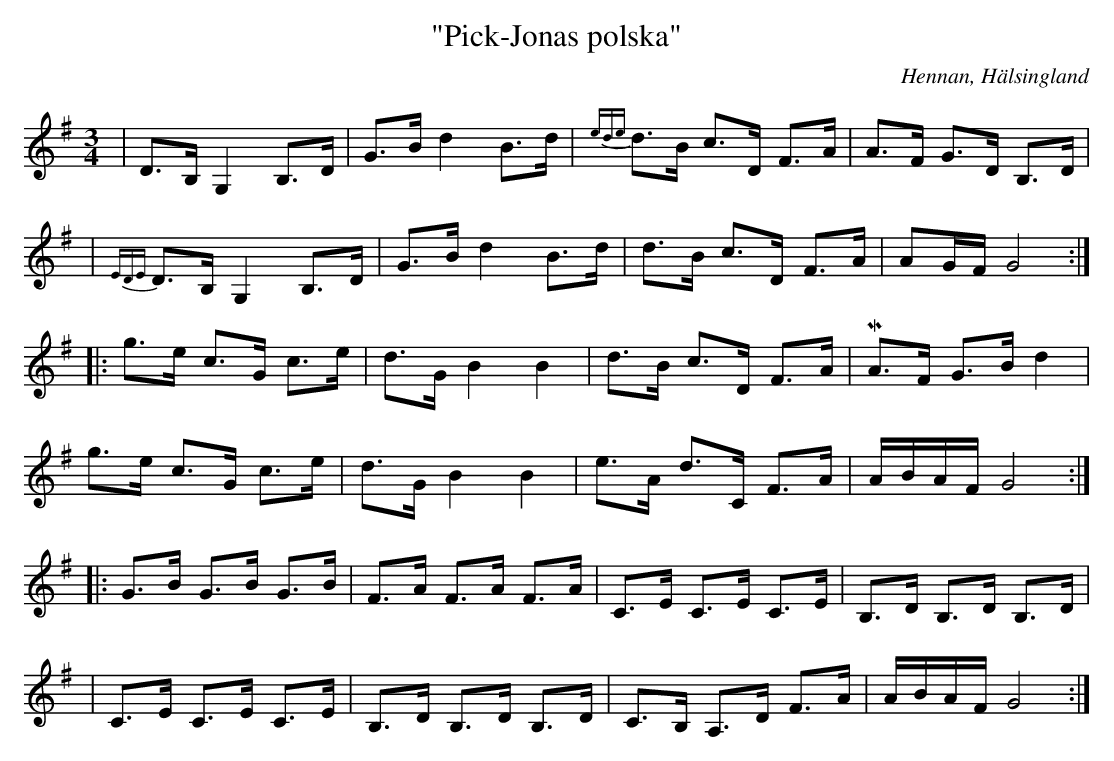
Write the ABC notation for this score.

X:1
T: "Pick-Jonas polska"
O: Hennan, Hälsingland
M: 3/4
L: 1/8
K: G
|D>B, G,2 B,>D | G>B d2 B>d | {ede}d>B c>D F>A| A>F G>D B,>D|
|{EDE}D>B, G,2 B,>D|G>B d2 B>d | d>B c>D F>A| AG/F/ G4 :|
|:g>e c>G c>e | d>G B2 B2 | d>B c>D F>A|MA>F G>B d2|
g>e c>G c>e | d>G B2 B2 | e>A d>C F>A|A/B/A/F/ G4:|
|:G>B G>B G>B|F>A F>A F>A|C>E C>E C>E|B,>D B,>D B,>D|
|C>E C>E C>E|B,>D B,>D B,>D|C>B, A,>D F>A |A/B/A/F/ G4:|
